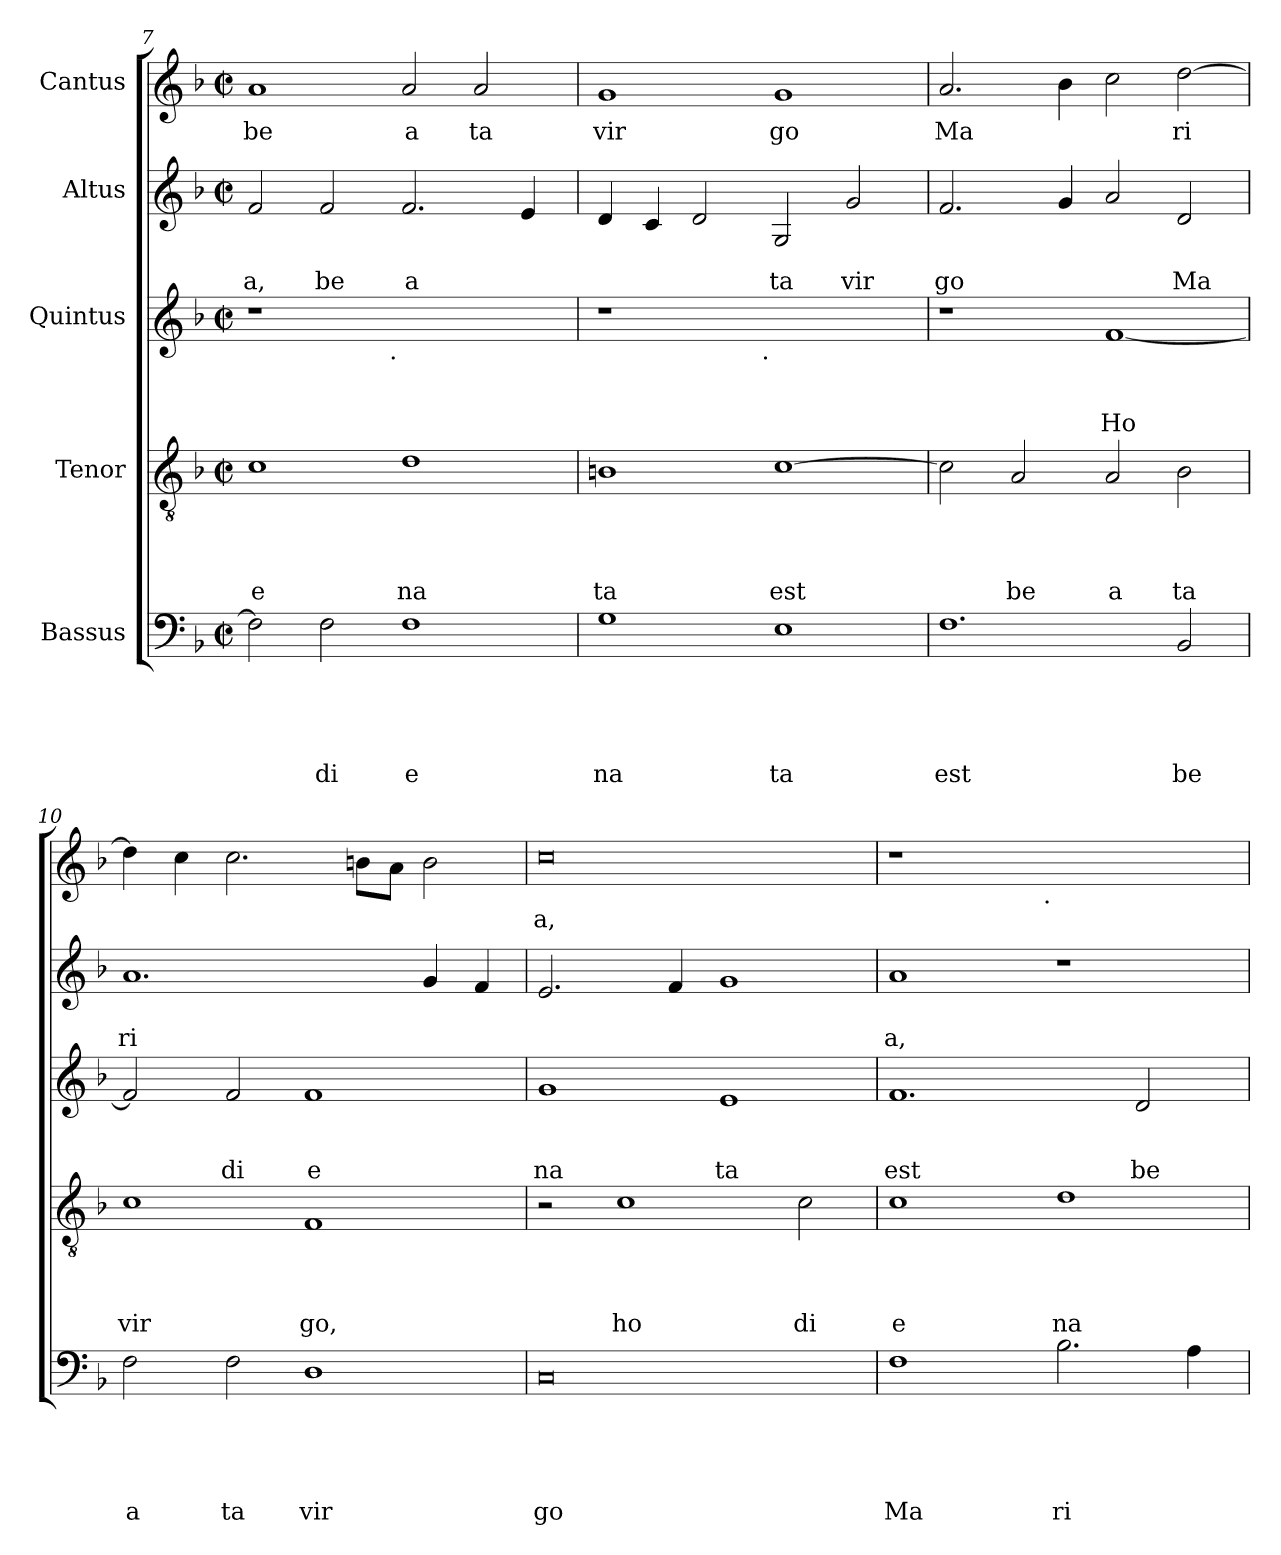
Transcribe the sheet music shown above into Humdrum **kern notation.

**kern	**text	**text	**text	**text	**text	**kern	**text	**text	**text	**text	**kern	**text	**text	**text	**kern	**text	**text	**kern	**text
*part5	*part5	*part5	*part5	*part5	*part5	*part4	*part4	*part4	*part4	*part4	*part3	*part3	*part3	*part3	*part2	*part2	*part2	*part1	*part1
*staff5	*staff5	*staff5	*staff5	*staff5	*staff5	*staff4	*staff4	*staff4	*staff4	*staff4	*staff3	*staff3	*staff3	*staff3	*staff2	*staff2	*staff2	*staff1	*staff1
*I"Bassus	*	*	*	*	*	*I"Tenor	*	*	*	*	*I"Quintus	*	*	*	*I"Altus	*	*	*I"Cantus	*
!!LO:LB:g=z
*clefF4	*	*	*	*	*	*clefGv2	*	*	*	*	*clefG2	*	*	*	*clefG2	*	*	*clefG2	*
*k[b-]	*	*	*	*	*	*k[b-]	*	*	*	*	*k[b-]	*	*	*	*k[b-]	*	*	*k[b-]	*
*F:	*	*	*	*	*	*F:	*	*	*	*	*F:	*	*	*	*F:	*	*	*F:	*
*M2/2	*	*	*	*	*	*M2/2	*	*	*	*	*M2/2	*	*	*	*M2/2	*	*	*M2/2	*
*met(c|)	*	*	*	*	*	*met(c|)	*	*	*	*	*met(c|)	*	*	*	*met(c|)	*	*	*met(c|)	*
=7	=7	=7	=7	=7	=7	=7	=7	=7	=7	=7	=7	=7	=7	=7	=7	=7	=7	=7	=7
!	!	!	!	!	!	!	!	!	!	!LO:LY:b	!	!	!	!	!	!	!LO:LY:b	!	!LO:LY:b
*	*	*	*	*	*	*	*	*	*	*	*^	*	*	*	*	*	*	*	*
2F\]	.	.	.	.	.	1c	.	.	.	e	1r	2ryy	.	.	.	2f/	.	a,	1a	be
!	!	!	!	!	!LO:LY:b	!	!	!	!	!	!	!	!	!	!	!	!	!LO:LY:b	!	!
2F\	.	.	.	.	-di	.	.	.	.	.	.	4...ryy	.	.	.	2f/	.	be	.	.
!	!	!	!	!	!	!	!	!	!	!	!	!LO:TX:b:t=.	!	!	!	!	!	!	!	!
.	.	.	.	.	.	.	.	.	.	.	.	1ryy	.	.	.	.	.	.	.	.
!	!	!	!	!	!LO:LY:b	!	!	!	!	!LO:LY:b	!	!	!	!	!	!	!	!LO:LY:b	!	!LO:LY:b
1F	.	.	.	.	e	1d	.	.	.	na	1ryy	.	.	.	.	2.f/	.	a	2a/	a
!	!	!	!	!	!	!	!	!	!	!	!	!	!	!	!	!	!	!	!	!LO:LY:b
.	.	.	.	.	.	.	.	.	.	.	.	.	.	.	.	.	.	.	2a/	ta
.	.	.	.	.	.	.	.	.	.	.	.	.	.	.	.	4e/	.	.	.	.
.	.	.	.	.	.	.	.	.	.	.	.	32ryy	.	.	.	.	.	.	.	.
=8	=8	=8	=8	=8	=8	=8	=8	=8	=8	=8	=8	=8	=8	=8	=8	=8	=8	=8	=8	=8
!	!	!	!	!	!LO:LY:b	!	!	!	!	!LO:LY:b	!	!	!	!	!	!	!	!	!	!LO:LY:b
1G	.	.	.	.	na	1Bn	.	.	.	ta	1r	2ryy	.	.	.	4d/	.	.	1g	vir
.	.	.	.	.	.	.	.	.	.	.	.	.	.	.	.	4c/	.	.	.	.
.	.	.	.	.	.	.	.	.	.	.	.	4...ryy	.	.	.	2d/	.	.	.	.
!	!	!	!	!	!	!	!	!	!	!	!	!LO:TX:b:t=.	!	!	!	!	!	!	!	!
.	.	.	.	.	.	.	.	.	.	.	.	1ryy	.	.	.	.	.	.	.	.
!	!	!	!	!	!LO:LY:b	!	!	!	!	!LO:LY:b	!	!	!	!	!	!	!	!LO:LY:b	!	!LO:LY:b
1E	.	.	.	.	ta	[>1c	.	.	.	est	1ryy	.	.	.	.	2G/	.	ta	1g	go
!	!	!	!	!	!	!	!	!	!	!	!	!	!	!	!	!	!	!LO:LY:b	!	!
.	.	.	.	.	.	.	.	.	.	.	.	.	.	.	.	2g/	.	vir	.	.
.	.	.	.	.	.	.	.	.	.	.	.	32ryy	.	.	.	.	.	.	.	.
=9	=9	=9	=9	=9	=9	=9	=9	=9	=9	=9	=9	=9	=9	=9	=9	=9	=9	=9	=9	=9
!	!	!	!	!	!LO:LY:b	!	!	!	!	!	!	!	!	!	!	!	!	!LO:LY:b	!	!LO:LY:b
*	*	*	*	*	*	*	*	*	*	*	*v	*v	*	*	*	*	*	*	*	*
1.F	.	.	.	.	est	2c\]	.	.	.	.	1r	.	.	.	2.f/	.	go	2.a/	Ma
!	!	!	!	!	!	!	!	!	!	!LO:LY:b	!	!	!	!	!	!	!	!	!
.	.	.	.	.	.	2A/	.	.	.	be	.	.	.	.	.	.	.	.	.
.	.	.	.	.	.	.	.	.	.	.	.	.	.	.	4g/	.	.	4b-\	.
!	!	!	!	!	!	!	!	!	!	!LO:LY:b	!	!	!	!LO:LY:b	!	!	!	!	!
.	.	.	.	.	.	2A/	.	.	.	a	[<1f	.	.	Ho	2a/	.	.	2cc\	.
!	!	!	!	!	!LO:LY:b	!	!	!	!	!LO:LY:b	!	!	!	!	!	!	!LO:LY:b	!	!LO:LY:b
2BB-/	.	.	.	.	be	2B-\	.	.	.	ta	.	.	.	.	2d/	.	Ma	[>2dd\	ri
=10	=10	=10	=10	=10	=10	=10	=10	=10	=10	=10	=10	=10	=10	=10	=10	=10	=10	=10	=10
!	!	!	!	!	!LO:LY:b	!	!	!	!	!LO:LY:b	!	!	!	!	!	!	!LO:LY:b	!	!
2F\	.	.	.	.	a	1c	.	.	.	vir	2f/]	.	.	.	1.a	.	ri	4dd\]	.
.	.	.	.	.	.	.	.	.	.	.	.	.	.	.	.	.	.	4cc\	.
!	!	!	!	!	!LO:LY:b	!	!	!	!	!	!	!	!	!LO:LY:b	!	!	!	!	!
2F\	.	.	.	.	ta	.	.	.	.	.	2f/	.	.	di	.	.	.	2.cc\	.
!	!	!	!	!	!LO:LY:b	!	!	!	!	!LO:LY:b	!	!	!	!LO:LY:b	!	!	!	!	!
1D	.	.	.	.	vir	1F	.	.	.	go,	1f	.	.	e	.	.	.	.	.
.	.	.	.	.	.	.	.	.	.	.	.	.	.	.	.	.	.	8b\L	.
.	.	.	.	.	.	.	.	.	.	.	.	.	.	.	.	.	.	8a\J	.
.	.	.	.	.	.	.	.	.	.	.	.	.	.	.	4g/	.	.	2b\	.
.	.	.	.	.	.	.	.	.	.	.	.	.	.	.	4f/	.	.	.	.
=11	=11	=11	=11	=11	=11	=11	=11	=11	=11	=11	=11	=11	=11	=11	=11	=11	=11	=11	=11
!	!	!	!	!	!LO:LY:b	!	!	!	!	!	!	!	!	!LO:LY:b	!	!	!	!	!LO:LY:b
0C	.	.	.	.	go	2r	.	.	.	.	1g	.	.	na	2.e/	.	.	0cc	a,
!	!	!	!	!	!	!	!	!	!	!LO:LY:b	!	!	!	!	!	!	!	!	!
.	.	.	.	.	.	1c	.	.	.	ho	.	.	.	.	.	.	.	.	.
.	.	.	.	.	.	.	.	.	.	.	.	.	.	.	4f/	.	.	.	.
!	!	!	!	!	!	!	!	!	!	!	!	!	!	!LO:LY:b	!	!	!	!	!
.	.	.	.	.	.	.	.	.	.	.	1e	.	.	ta	1g	.	.	.	.
!	!	!	!	!	!	!	!	!	!	!LO:LY:b	!	!	!	!	!	!	!	!	!
.	.	.	.	.	.	2c\	.	.	.	di	.	.	.	.	.	.	.	.	.
=12	=12	=12	=12	=12	=12	=12	=12	=12	=12	=12	=12	=12	=12	=12	=12	=12	=12	=12	=12
!	!	!	!	!	!LO:LY:b	!	!	!	!	!LO:LY:b	!	!	!	!LO:LY:b	!	!	!LO:LY:b	!	!
*	*	*	*	*	*	*	*	*	*	*	*	*	*	*	*	*	*	*^	*
1F	.	.	.	.	Ma	1c	.	.	.	e	1.f	.	.	est	1a	.	a,	1r	2ryy	.
.	.	.	.	.	.	.	.	.	.	.	.	.	.	.	.	.	.	.	4...ryy	.
!	!	!	!	!	!	!	!	!	!	!	!	!	!	!	!	!	!	!	!LO:TX:b:t=.	!
.	.	.	.	.	.	.	.	.	.	.	.	.	.	.	.	.	.	.	1ryy	.
!	!	!	!	!	!LO:LY:b	!	!	!	!	!LO:LY:b	!	!	!	!	!	!	!	!	!	!
2.B-\	.	.	.	.	ri	1d	.	.	.	na	.	.	.	.	1r	.	.	1ryy	.	.
!	!	!	!	!	!	!	!	!	!	!	!	!	!	!LO:LY:b	!	!	!	!	!	!
.	.	.	.	.	.	.	.	.	.	.	2d/	.	.	be	.	.	.	.	.	.
4A\	.	.	.	.	.	.	.	.	.	.	.	.	.	.	.	.	.	.	.	.
.	.	.	.	.	.	.	.	.	.	.	.	.	.	.	.	.	.	.	32ryy	.
*	*	*	*	*	*	*	*	*	*	*	*	*	*	*	*	*	*	*v	*v	*
=	=	=	=	=	=	=	=	=	=	=	=	=	=	=	=	=	=	=	=
*-	*-	*-	*-	*-	*-	*-	*-	*-	*-	*-	*-	*-	*-	*-	*-	*-	*-	*-	*-
